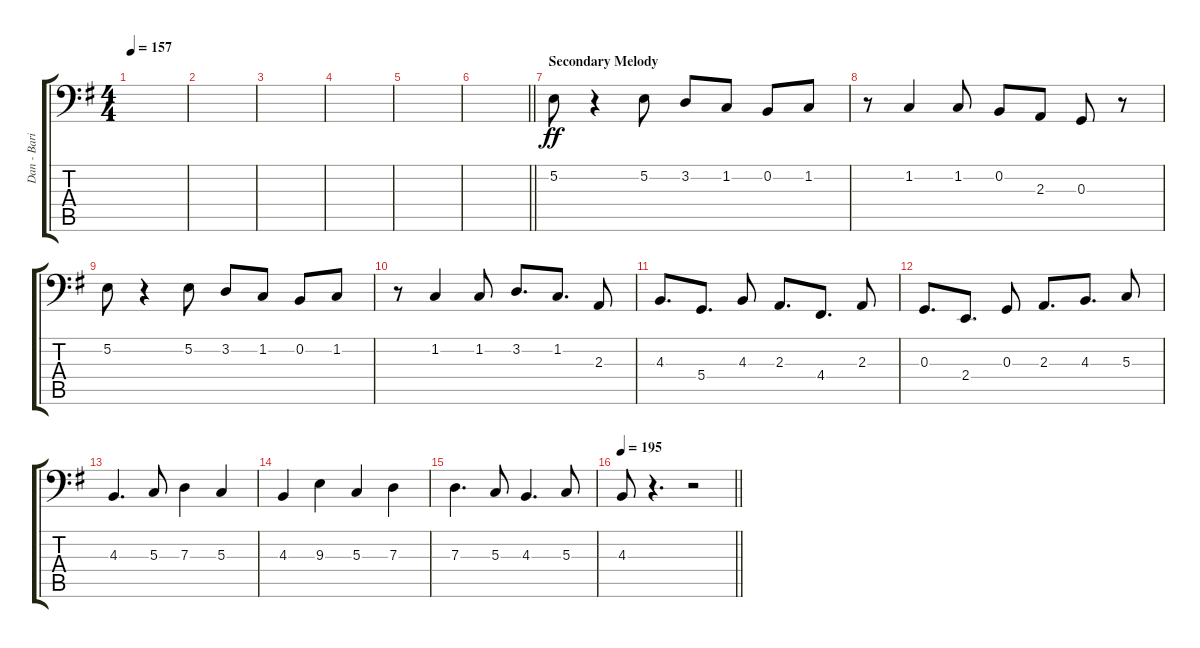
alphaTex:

\track ("Dan - Bari Sax" "Dan - Bari") {instrument baritonesax}
\staff {score tabs}
\tuning (E3 B2 G2 D2 A1 E1) {hide}
\ts (4 4)
\tempo 157
\clef f4
\ks g
|
|
|
|
|
\barLineRight lightlight
|
\section ("" "Secondary Melody")
5.2.8{dy ff} r.4 5.2.8 3.2.8 1.2.8 0.2.8 1.2.8 |
r.8 1.2.4 1.2.8 0.2.8 2.3.8 0.3.8 r.8 |
5.2.8 r.4 5.2.8 3.2.8 1.2.8 0.2.8 1.2.8 |
r.8 1.2.4 1.2.8 3.2.8{d} 1.2.8{d} 2.3.8 |
4.3.8{d} 5.4.8{d} 4.3.8 2.3.8{d} 4.4.8{d} 2.3.8 |
0.3.8{d} 2.4.8{d} 0.3.8 2.3.8{d} 4.3.8{d} 5.3.8 |
4.3.4{d} 5.3.8 7.3.4 5.3.4 |
4.3.4 9.3.4 5.3.4 7.3.4 |
7.3.4{d} 5.3.8 4.3.4{d} 5.3.8 |
\tempo 195
\barLineRight lightlight
4.3.8 r.4{d} r.2
